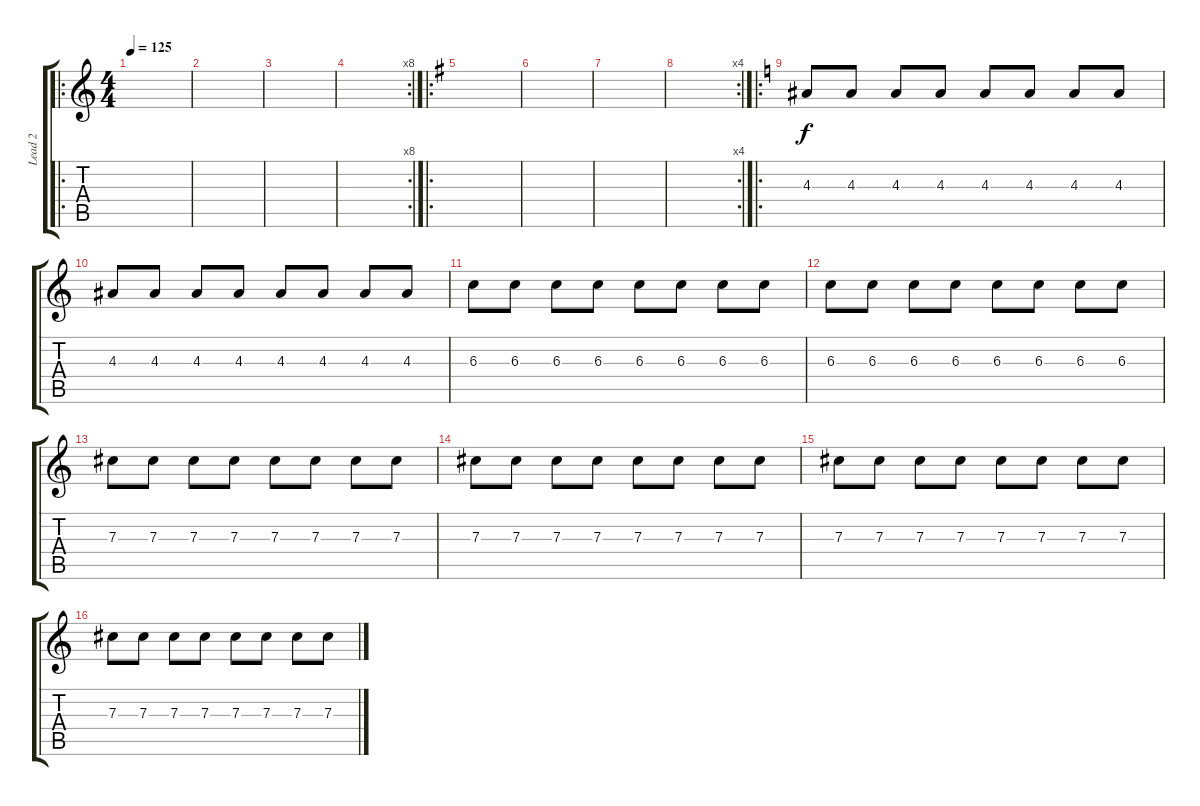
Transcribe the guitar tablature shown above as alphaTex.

\track ("Lead 2" "Lead 2") {instrument distortionguitar}
\staff {score tabs}
\tuning (Eb4 Bb3 Gb3 Db3 Ab2 Eb2) {hide}
\ro
\ts (4 4)
\tempo 125
\clef g2
\ks c
|
|
|
\rc 8
|
\ro
\ks g
|
|
|
\rc 4
|
\ro
\ks c
4.3.8 4.3.8 4.3.8 4.3.8 4.3.8 4.3.8 4.3.8 4.3.8 |
4.3.8 4.3.8 4.3.8 4.3.8 4.3.8 4.3.8 4.3.8 4.3.8 |
6.3.8 6.3.8 6.3.8 6.3.8 6.3.8 6.3.8 6.3.8 6.3.8 |
6.3.8 6.3.8 6.3.8 6.3.8 6.3.8 6.3.8 6.3.8 6.3.8 |
7.3.8 7.3.8 7.3.8 7.3.8 7.3.8 7.3.8 7.3.8 7.3.8 |
7.3.8 7.3.8 7.3.8 7.3.8 7.3.8 7.3.8 7.3.8 7.3.8 |
7.3.8 7.3.8 7.3.8 7.3.8 7.3.8 7.3.8 7.3.8 7.3.8 |
7.3.8 7.3.8 7.3.8 7.3.8 7.3.8 7.3.8 7.3.8 7.3.8
